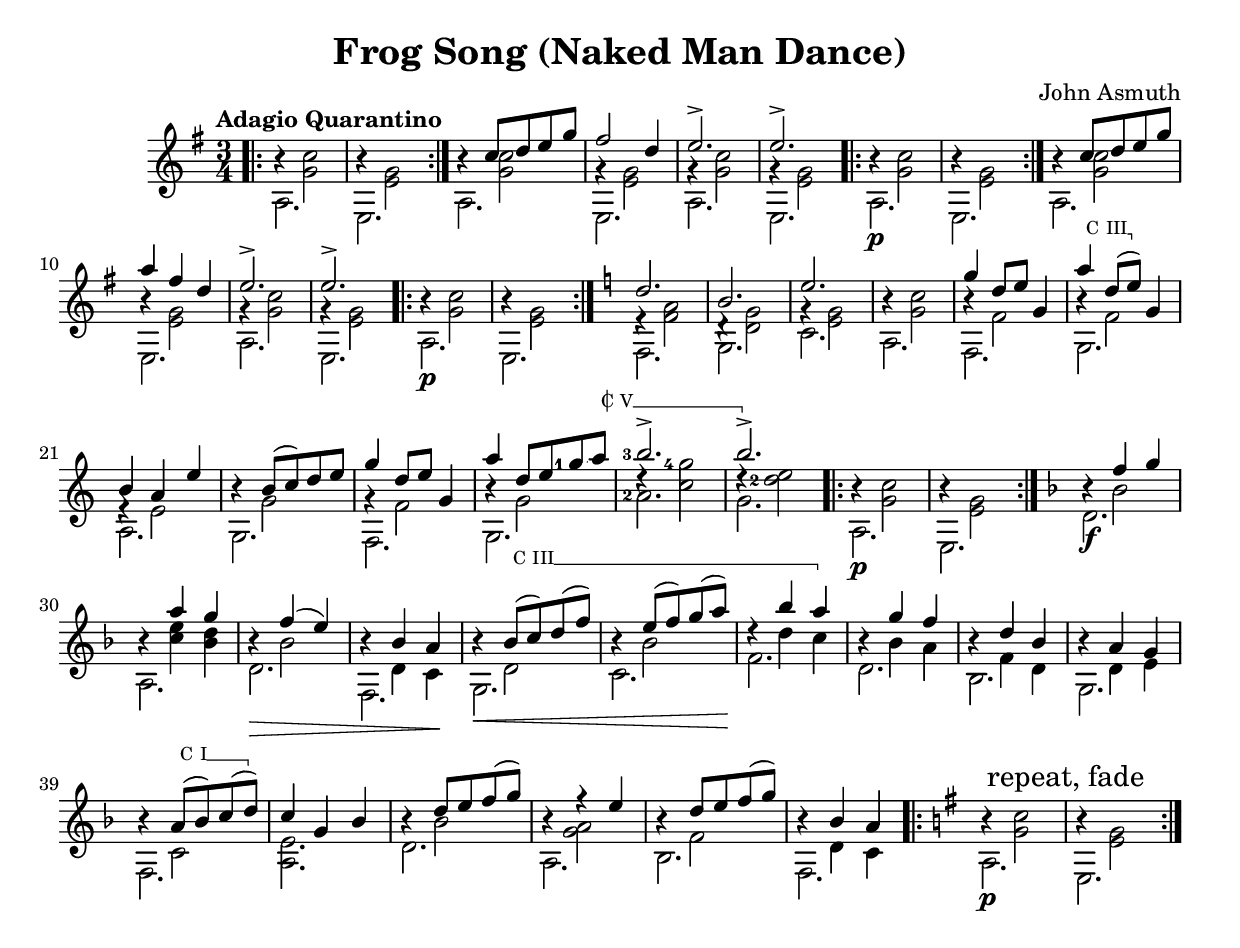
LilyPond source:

\version "2.18.2"
\header {
  title = "Frog Song (Naked Man Dance)"
  composer = "John Asmuth"
}

\include "bbarred.ly"
#(define RH rightHandFinger)

<<
  {
    \time 3/4
    \tempo "Adagio Quarantino"
   
    <<
      \new Voice { \voiceOne
        \set fingeringOrientations = #'(left)
        
        \key g \major
        
        \bar ".|:" s2. | s2. | \bar ":|." 
        s4 c''8 d'' e'' g'' | fis''2 d''4 | e''2.-> | e''2.-> |
        \bar ".|:" s2.\p | s2. | \bar ":|." 
        s4 c''8 d'' e'' g'' | a''4 fis'' d'' | e''2.-> | e''2.-> |
        \bar ".|:" s2.\p | s2. | \bar ":|." 
        
        \key c \major
        
        d''2. | b'2. | e''2. | s2. | 
        g''4 d''8 e'' g'4 | \fbarre #"III" { a''4 d''8 (e'') } g'4 | b'4 a' e'' | s4 b'8 (c'') d'' e'' | 
        g''4 d''8 e'' g'4 | a''4 d''8 e'' <g''-1> \glissando \bbarre #"V" { a'' | <b''-3>2.-> | b''2.-> } | 
        
        \bar ".|:" s2.\p | s2. | \bar ":|." 
        
        \key d \minor
        
        s4\f f'' g'' | s4 a'' g'' | s4\>  f'' (e'') | s4 <bes'> <a'> \! |
        s4\< \fbarre #"III" { bes'8 (c'') d'' (f'') | s4 <e''>8 (f'') g'' (a'') | s4\! bes'' a'' } | s4 g'' f'' |
        s4 d''4 bes'4 | s4 a' g' | s4 \fbarre #"I" { a'8 (bes') c'' (d'') } | c''4 g' bes' |
        s4 d''8 e'' f'' (g'') | s4 \tweak Y-offset #2 r4 e''4 | s4 d''8 e'' f'' (g'') | s4 bes'4 a' |
        
        \key g \major
        
        \bar ".|:" s2.\p | s2. | \bar ":|." 
        
      }
      \new Voice { \voiceTwo
        \set fingeringOrientations = #'(left)
        
        a2. | e2. | 
        a2. | e2. | a2. | e2. | 
        a2. | e2. | 
        a2. | e2. | a2. | e2. | 
        a2. | e2. | 
        
        f2. | g2. | c'2. | a2. |
        f2. | g2. | a2. | g2. | 
        f2. | g2. | <a'-2>2. | g'2. |
        a2. | e2. | 
        
        d'2. | a2. | d'2. | f2. |
        g2. | c'2. | f'2. | d'2. |
        bes2. | g2. | f2. | <a e'>2. | 
        d'2. | a2. | bes2. | f2. |
        
        a2. | e2. | 
      }
      \new Voice { \voiceFour
        \set fingeringOrientations = #'(left)
        
        \tweak Y-offset #0 r4 <g' c''>2 | \tweak Y-offset #0 r4 <e' g'>2 | 
        \tweak Y-offset #0 r4 <g' c''>2 | \tweak Y-offset #-1 r4 <e' g'>2 | \tweak Y-offset #-1 r4 <g' c''>2 | \tweak Y-offset #-1 r4 <e' g'>2 |
        \tweak Y-offset #0 r4 <g' c''>2 | \tweak Y-offset #0 r4 <e' g'>2 | 
        \tweak Y-offset #0 r4 <g' c''>2 | \tweak Y-offset #0 r4 <e' g'>2 | \tweak Y-offset #-1 r4 <g' c''>2 | \tweak Y-offset #-1 r4 <e' g'>2 |
        \tweak Y-offset #0 r4 <g' c''>2 | \tweak Y-offset #0 r4 <e' g'>2 | 
        
        \tweak Y-offset #-2 r4 <f' a'>2 | \tweak Y-offset #-2.5 r4 <d' g'>2 | \tweak Y-offset #-1 r4 <e' g'>2 | \tweak Y-offset #-0 r4 <g' c''>2 |
        \tweak Y-offset #0 r4 <f'>2 | \tweak Y-offset #0 r4 <f'>2 | \tweak Y-offset #-2 r4 <e'>2 | \tweak Y-offset #-0 r4 <g'>2 |
        \tweak Y-offset #-1 r4 <f'>2 | \tweak Y-offset #0 r4 <g'>2 | \tweak Y-offset #1 r4 <c'' g''-4>2 | \tweak Y-offset #1 r4 <d''-2 e''>2 |
        \tweak Y-offset #0 r4 <g' c''>2 | \tweak Y-offset #0 r4 <e' g'>2 | 
        
        \tweak Y-offset #0 r4 <bes'>2 | \tweak Y-offset #0 r4 <c'' e''>4 <bes' d''> | \tweak Y-offset #0 r4 <bes'>2 | \tweak Y-offset #0 r4  <d'> <c'> |
        \tweak Y-offset #0 r4 <d'>2 | \tweak Y-offset #0 r4 <bes'>2 | \tweak Y-offset #1 r4 <d''>4 c'' | \tweak Y-offset #0 r4  <bes'>4 a' |
        \tweak Y-offset #0 r4 <f'>4 d' | \tweak Y-offset #0 r4  <d'>4 e' | \tweak Y-offset #0 r4 <c'>2 | s2. |
        
        \tweak Y-offset #0 r4 bes'2 | \tweak Y-offset #0 r4  <g' a'>2 | \tweak Y-offset #0 r4 <f'>2 | \tweak Y-offset #0 r4 <d'>4 c' |
        
       
        \tweak Y-offset #0 r4 <g' c''>2 |  \mark "repeat, fade" \tweak Y-offset #0 r4 <e' g'>2 | 
      }
    >>
    
    
   
    
  }
>>